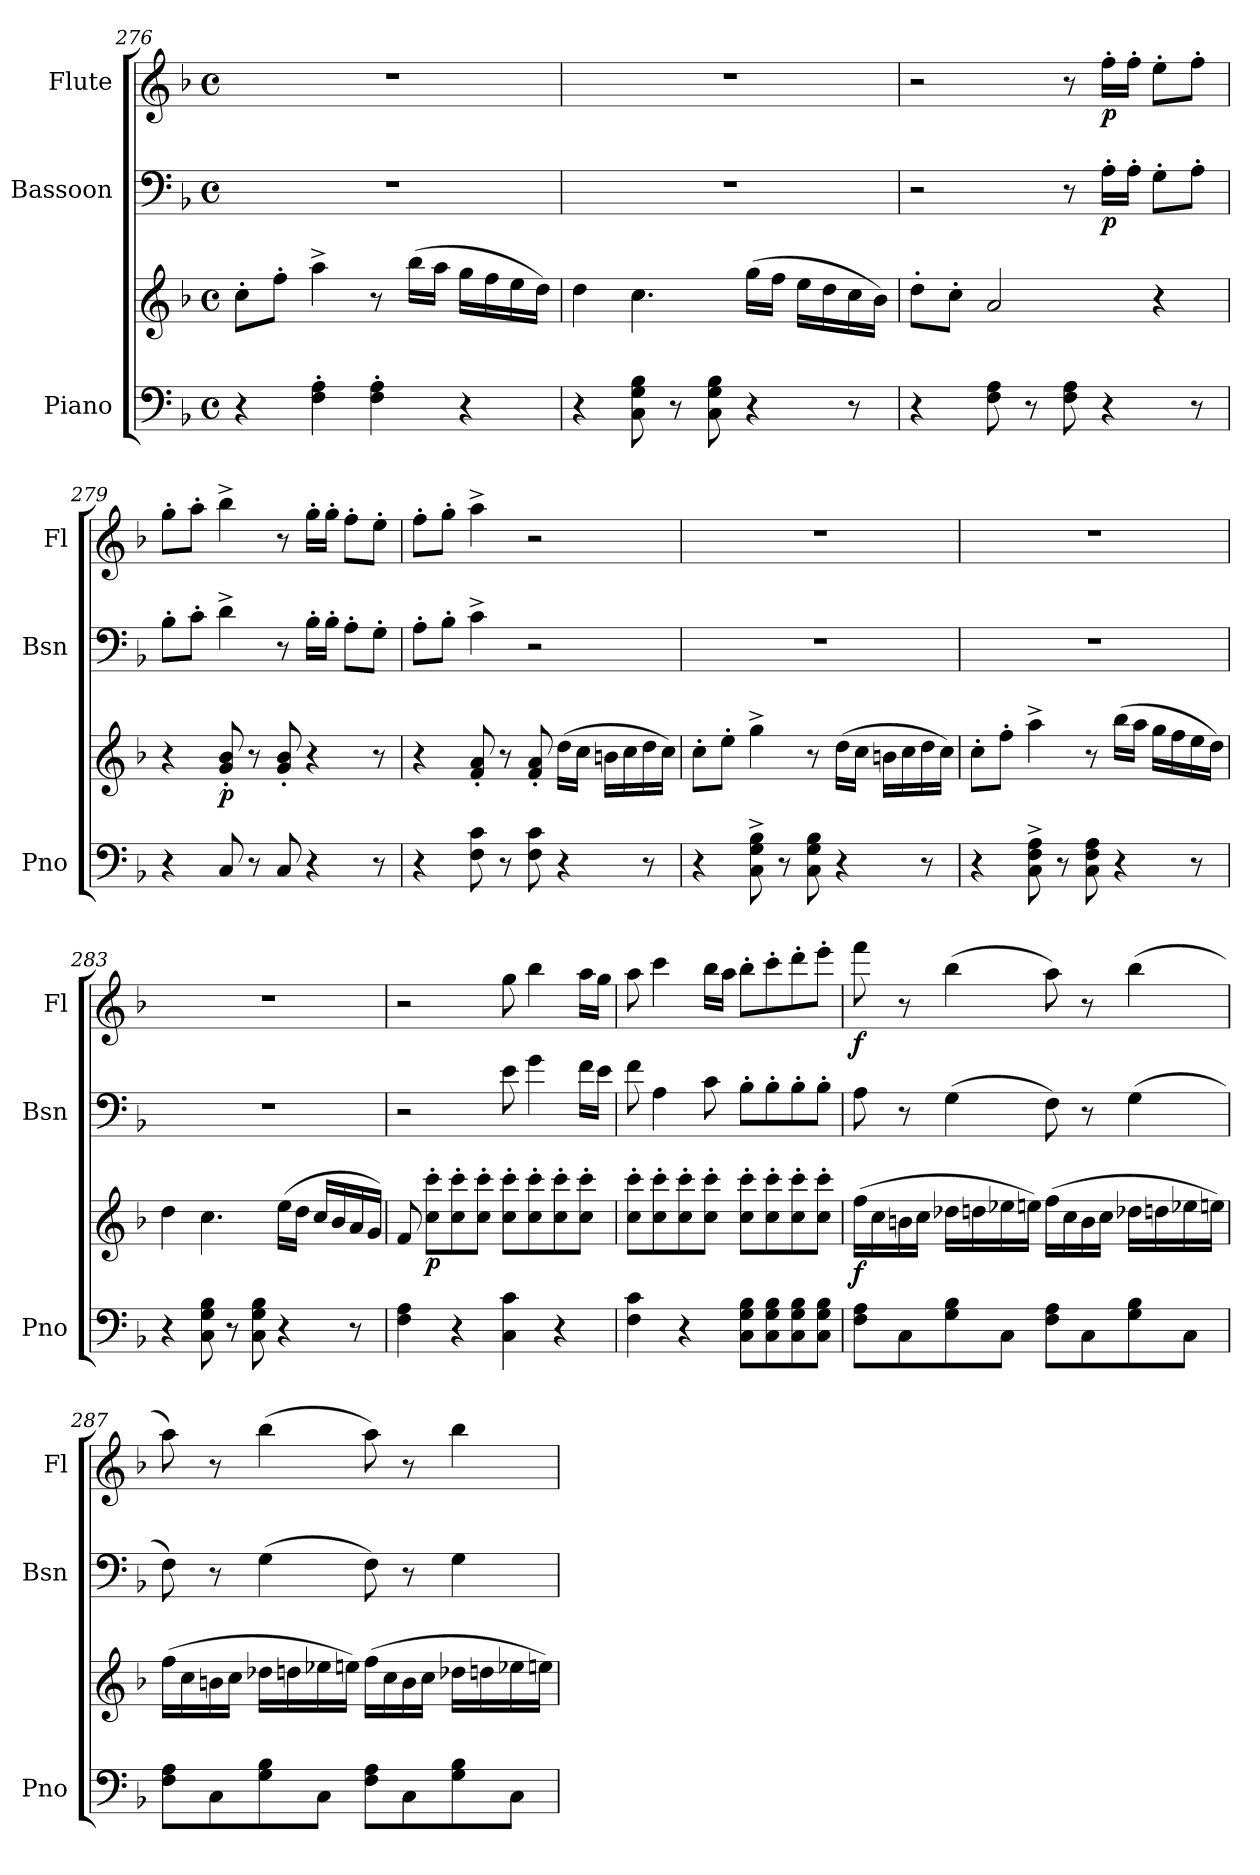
**kern	**kern	**dynam	**kern	**dynam	**kern	**dynam
*part3	*part3	*part3	*part2	*part2	*part1	*part1
*staff4	*staff3	*staff3/4	*staff2	*staff2	*staff1	*staff1
*I"Piano	*	*	*I"Bassoon	*	*I"Flute	*
*I'Pno	*	*	*I'Bsn	*	*I'Fl	*
*clefF4	*clefG2	*	*clefF4	*	*clefG2	*
*k[b-]	*k[b-]	*	*k[b-]	*	*k[b-]	*
*M4/4	*M4/4	*	*M4/4	*	*M4/4	*
*met(c)	*met(c)	*	*met(c)	*	*met(c)	*
=276	=276	=276	=276	=276	=276	=276
4r	8cc'\L	.	1r	.	1r	.
.	8ff'\J	.	.	.	.	.
4F\' 4A\'	4aa^\	.	.	.	.	.
4F\' 4A\'	8r	.	.	.	.	.
.	(>16bb-\LL	.	.	.	.	.
.	16aa\JJ	.	.	.	.	.
4r	16gg\LL	.	.	.	.	.
.	16ff\	.	.	.	.	.
.	16ee\	.	.	.	.	.
.	16dd\JJ)	.	.	.	.	.
=277	=277	=277	=277	=277	=277	=277
4r	4dd\	.	1r	.	1r	.
8C\ 8G\ 8B-\	4.cc\	.	.	.	.	.
8r	.	.	.	.	.	.
8C\ 8G\ 8B-\	.	.	.	.	.	.
4r	(>16gg\LL	.	.	.	.	.
.	16ff\JJ	.	.	.	.	.
.	16ee\LL	.	.	.	.	.
.	16dd\	.	.	.	.	.
8r	16cc\	.	.	.	.	.
.	16b-\JJ)	.	.	.	.	.
=278	=278	=278	=278	=278	=278	=278
4r	8dd'\L	.	2r	.	2r	.
.	8cc'\J	.	.	.	.	.
8F\ 8A\	2a/	.	.	.	.	.
8r	.	.	.	.	.	.
8F\ 8A\	.	.	8r	.	8r	.
!	!	!	!	!LO:DY:b	!	!LO:DY:b
4r	.	.	16A'\LL	p	16ff'\LL	p
.	.	.	16A'\JJ	.	16ff'\JJ	.
.	4r	.	8G'\L	.	8ee'\L	.
8r	.	.	8A'\J	.	8ff'\J	.
=279	=279	=279	=279	=279	=279	=279
4r	4r	.	8B-'\L	.	8gg'\L	.
.	.	.	8c'\J	.	8aa'\J	.
!	!	!LO:DY:b	!	!	!	!
8C/	8g/' 8b-/'	p	4d^\	.	4bb-^\	.
8r	8r	.	.	.	.	.
8C/	8g/' 8b-/'	.	8r	.	8r	.
4r	4r	.	16B-'\LL	.	16gg'\LL	.
.	.	.	16B-'\JJ	.	16gg'\JJ	.
.	.	.	8A'\L	.	8ff'\L	.
8r	8r	.	8G'\J	.	8ee'\J	.
!!LO:PB:g=z
=280	=280	=280	=280	=280	=280	=280
4r	4r	.	8A'\L	.	8ff'\L	.
.	.	.	8B-'\J	.	8gg'\J	.
8F\ 8c\	8f/' 8a/'	.	4c^\	.	4aa^\	.
8r	8r	.	.	.	.	.
8F\ 8c\	8f/' 8a/'	.	2r	.	2r	.
4r	(>16dd\LL	.	.	.	.	.
.	16cc\JJ	.	.	.	.	.
.	16bn\LL	.	.	.	.	.
.	16cc\	.	.	.	.	.
8r	16dd\	.	.	.	.	.
.	16cc\JJ)	.	.	.	.	.
=281	=281	=281	=281	=281	=281	=281
4r	8cc'\L	.	1r	.	1r	.
.	8ee'\J	.	.	.	.	.
8C\^ 8G\^ 8B-\^	4gg^\	.	.	.	.	.
8r	.	.	.	.	.	.
8C\ 8G\ 8B-\	8r	.	.	.	.	.
4r	(>16dd\LL	.	.	.	.	.
.	16cc\JJ	.	.	.	.	.
.	16bn\LL	.	.	.	.	.
.	16cc\	.	.	.	.	.
8r	16dd\	.	.	.	.	.
.	16cc\JJ)	.	.	.	.	.
=282	=282	=282	=282	=282	=282	=282
4r	8cc'\L	.	1r	.	1r	.
.	8ff'\J	.	.	.	.	.
8C\^ 8F\^ 8A\^	4aa^\	.	.	.	.	.
8r	.	.	.	.	.	.
8C\ 8F\ 8A\	8r	.	.	.	.	.
4r	(>16bb-\LL	.	.	.	.	.
.	16aa\JJ	.	.	.	.	.
.	16gg\LL	.	.	.	.	.
.	16ff\	.	.	.	.	.
8r	16ee\	.	.	.	.	.
.	16dd\JJ)	.	.	.	.	.
=283	=283	=283	=283	=283	=283	=283
4r	4dd\	.	1r	.	1r	.
8C\ 8G\ 8B-\	4.cc\	.	.	.	.	.
8r	.	.	.	.	.	.
8C\ 8G\ 8B-\	.	.	.	.	.	.
4r	(>16ee\LL	.	.	.	.	.
.	16dd\JJ	.	.	.	.	.
.	16cc/LL	.	.	.	.	.
.	16b-/	.	.	.	.	.
8r	16a/	.	.	.	.	.
.	16g/JJ)	.	.	.	.	.
!!LO:LB:g=z
=284	=284	=284	=284	=284	=284	=284
4F\ 4A\	8f/	.	2r	.	2r	.
!	!	!LO:DY:b	!	!	!	!
.	8cc\' 8ccc\'L	p	.	.	.	.
4r	8cc\' 8ccc\'	.	.	.	.	.
.	8cc\' 8ccc\'J	.	.	.	.	.
4C\ 4c\	8cc\' 8ccc\'L	.	8e\	.	8gg\	.
.	8cc\' 8ccc\'	.	4g\	.	4bb-\	.
4r	8cc\' 8ccc\'	.	.	.	.	.
.	8cc\' 8ccc\'J	.	16f\LL	.	16aa\LL	.
.	.	.	16e\JJ	.	16gg\JJ	.
=285	=285	=285	=285	=285	=285	=285
4F\ 4c\	8cc\' 8ccc\'L	.	8f\	.	8aa\	.
.	8cc\' 8ccc\'	.	4A\	.	4ccc\	.
4r	8cc\' 8ccc\'	.	.	.	.	.
.	8cc\' 8ccc\'J	.	8c\	.	16bb-\LL	.
.	.	.	.	.	16aa\JJ	.
8C\ 8G\ 8B-\L	8cc\' 8ccc\'L	.	8B-'\L	.	8bb-'\L	.
8C\ 8G\ 8B-\	8cc\' 8ccc\'	.	8B-'\	.	8ccc'\	.
8C\ 8G\ 8B-\	8cc\' 8ccc\'	.	8B-'\	.	8ddd'\	.
8C\ 8G\ 8B-\J	8cc\' 8ccc\'J	.	8B-'\J	.	8eee'\J	.
=286	=286	=286	=286	=286	=286	=286
!	!	!LO:DY:b	!	!	!	!LO:DY:b
8F\ 8A\L	(>16ff\LL	f	8A\	.	8fff\	f
.	16cc\	.	.	.	.	.
8C\	16bn\	.	8r	.	8r	.
.	16cc\JJ	.	.	.	.	.
8G\ 8B-\	16dd-X\LL	.	(>4G\	.	(>4bb-\	.
.	16ddn\	.	.	.	.	.
8C\J	16ee-X\	.	.	.	.	.
.	16een\JJ)	.	.	.	.	.
8F\ 8A\L	(>16ff\LL	.	8F\)	.	8aa\)	.
.	16cc\	.	.	.	.	.
8C\	16b\	.	8r	.	8r	.
.	16cc\JJ	.	.	.	.	.
8G\ 8B-\	16dd-X\LL	.	(>4G\	.	(>4bb-\	.
.	16ddn\	.	.	.	.	.
8C\J	16ee-X\	.	.	.	.	.
.	16een\JJ)	.	.	.	.	.
!!LO:LB:g=z
=287	=287	=287	=287	=287	=287	=287
8F\ 8A\L	(>16ff\LL	.	8F\)	.	8aa\)	.
.	16cc\	.	.	.	.	.
8C\	16bn\	.	8r	.	8r	.
.	16cc\JJ	.	.	.	.	.
8G\ 8B-\	16dd-X\LL	.	(>4G\	.	(>4bb-\	.
.	16ddn\	.	.	.	.	.
8C\J	16ee-X\	.	.	.	.	.
.	16een\JJ)	.	.	.	.	.
8F\ 8A\L	(>16ff\LL	.	8F\)	.	8aa\)	.
.	16cc\	.	.	.	.	.
8C\	16b\	.	8r	.	8r	.
.	16cc\JJ	.	.	.	.	.
8G\ 8B-\	16dd-X\LL	.	4G\	.	4bb-\	.
.	16ddn\	.	.	.	.	.
8C\J	16ee-X\	.	.	.	.	.
.	16een\JJ)	.	.	.	.	.
=	=	=	=	=	=	=
*-	*-	*-	*-	*-	*-	*-
